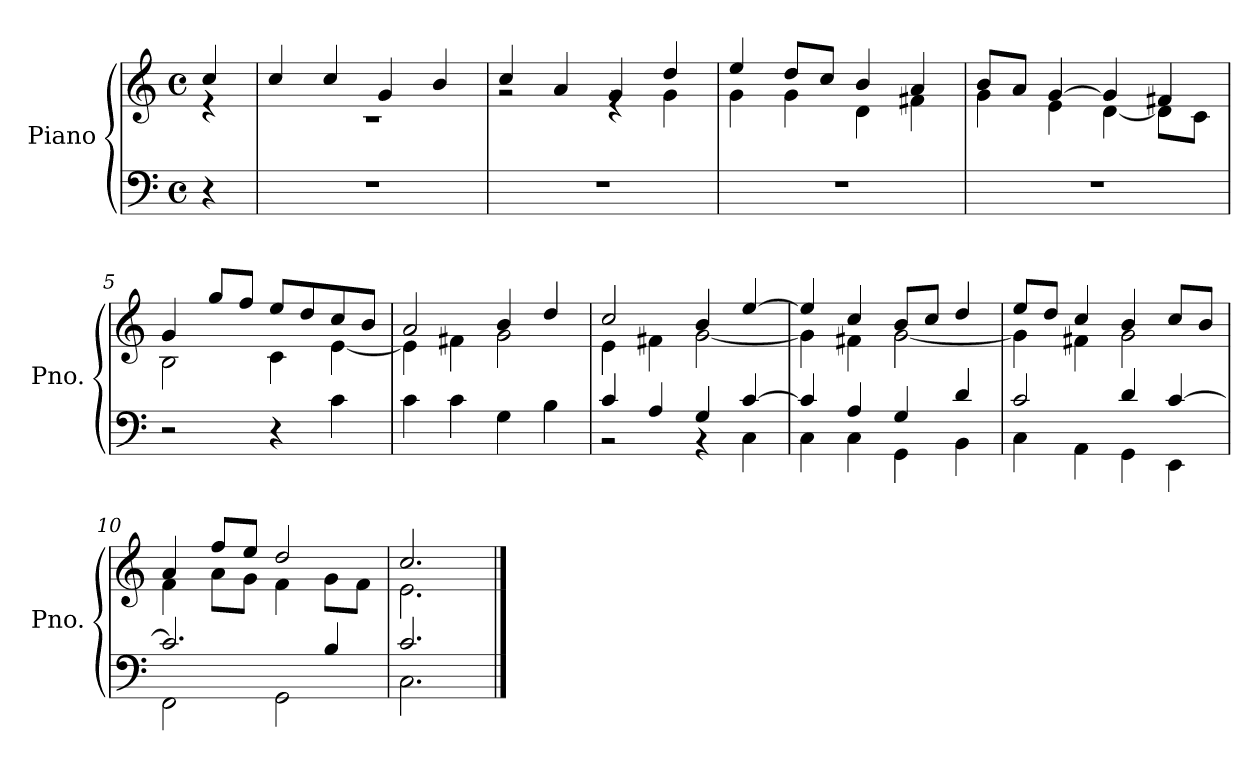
**kern	**kern
*part1	*part1
*staff2	*staff1
*I"Piano	*
*I'Pno.	*
*clefF4	*clefG2
*k[]	*k[]
*M4/4	*M4/4
*met(c)	*met(c)
=	=
*	*^
4r	4cc/	4r
=1	=1	=1
1r	4cc/	1r
.	4cc/	.
.	4g/	.
.	4b/	.
=2	=2	=2
1r	4cc/	2rg
.	4a/	.
.	4g/	4re
.	4dd/	4g\
=3	=3	=3
1r	4ee/	4g\
.	8dd/L	4g\
.	8cc/J	.
.	4b/	4d\
.	4a/	4f#X\
=4	=4	=4
1r	8b/L	4g\
.	8a/J	.
.	[4g/	4e\
.	4g/]	[4d\
.	4f#X/	8d\L]
.	.	8c\J
=5	=5	=5
2r	4g/	2B\
.	8gg/L	.
.	8ff/J	.
4r	8ee/L	4c\
.	8dd/	.
4c\	8cc/	[4e\
.	8b/J	.
=6	=6	=6
4c\	2a/	4e\]
4c\	.	4f#X\
4G\	4b/	2g\
4B\	4dd/	.
=7	=7	=7
*^	*	*
4c/	2r	2cc/	4e\
4A/	.	.	4f#X\
4G/	4r	4b/	[2g\
[4c/	4C\	[4ee/	.
!!LO:LB:g=z	!!
=8	=8	=8	=8
4c/]	4C\	4ee/]	4g\]
4A/	4C\	4cc/	4f#X\
4G/	4GG\	8b/L	[2g\
.	.	8cc/J	.
4d/	4BB\	4dd/	.
=9	=9	=9	=9
2c/	4C\	8ee/L	4g\]
.	.	8dd/J	.
.	4AA\	4cc/	4f#X\
4d/	4GG\	4b/	2g\
[4c/	4EE\	8cc/L	.
.	.	8b/J	.
=10	=10	=10	=10
2.c/]	2FF\	4a/	4f\
.	.	8ff/L	8a\L
.	.	8ee/J	8g\J
.	2GG\	2dd/	4f\
4B/	.	.	8g\L
.	.	.	8f\J
=11	=11	=11	=11
2.c/	2.C\	2.cc/	2.e\
*v	*v	*	*
*	*v	*v
==	==
*-	*-
